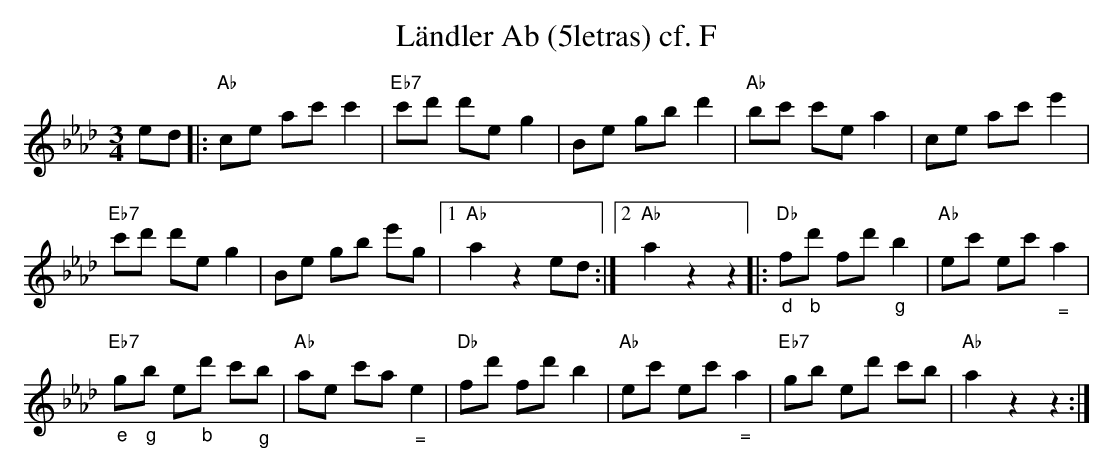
X:1
T:L\"andler Ab (5letras) cf. F
M:3/4
L:1/8
K:Abmaj%%MIDI gchordon
ed |: "Ab"ce ac'c'2 | "Eb7"c'd' d'eg2 | Be gbd'2 | "Ab"bc' c'ea2 | ce ac'e'2 |
"Eb7"c'd' d'eg2 | Be gb e'g |1 "Ab"a2z2ed :|2 "Ab"a2z2z2 |: "Db""_d"f"_b"d' fd'"_g"b2 | "Ab"ec' ec'"_ ="a2 |
"Eb7""_e"g"_g"b e"_b"d' c'"_g"b | "Ab"ae c'a"_ ="e2 | "Db"fd' fd'b2 | "Ab"ec' ec'"_ ="a2 | "Eb7"gb ed' c'b | "Ab"a2z2z2 :|
